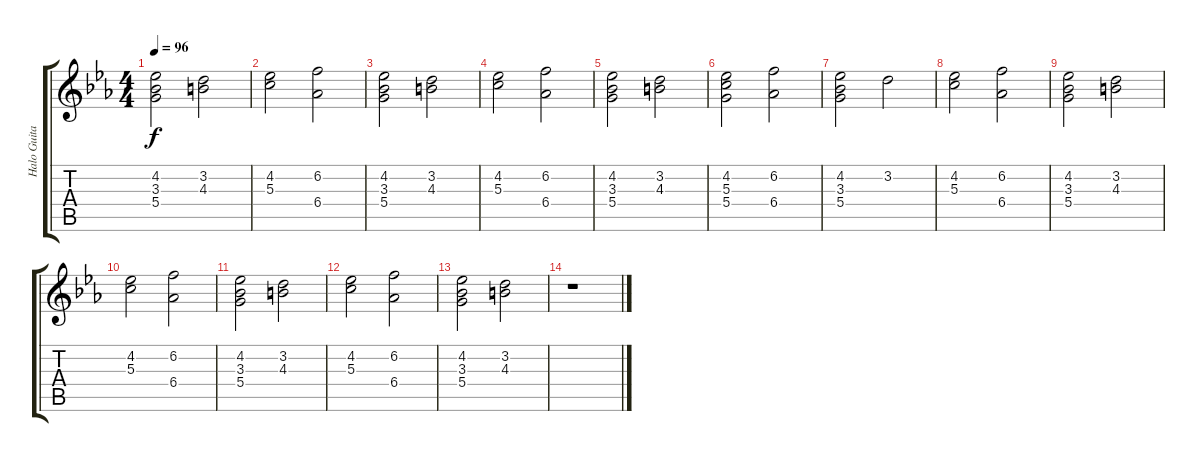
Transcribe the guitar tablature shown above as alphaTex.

\track ("Halo Guitar" "Halo Guita") {instrument overdrivenguitar}
\staff {score tabs}
\tuning (E4 B3 G3 D3 A2 E2) {hide}
\ts (4 4)
\tempo 96
\clef g2
\ks eb
(4.2 3.3 5.4).2{dy f} (3.2 4.3).2 |
(4.2 5.3).2 (6.2 6.4).2 |
(4.2 3.3 5.4).2 (3.2 4.3).2 |
(4.2 5.3).2 (6.2 6.4).2 |
(4.2 3.3 5.4).2 (3.2 4.3).2 |
(4.2 5.3 5.4).2 (6.2 6.4).2 |
(4.2 3.3 5.4).2 3.2.2 |
(4.2 5.3).2 (6.2 6.4).2 |
(4.2 3.3 5.4).2 (3.2 4.3).2 |
(4.2 5.3).2 (6.2 6.4).2 |
(4.2 3.3 5.4).2 (3.2 4.3).2 |
(4.2 5.3).2 (6.2 6.4).2 |
(4.2 3.3 5.4).2 (3.2 4.3).2 |
r.1
